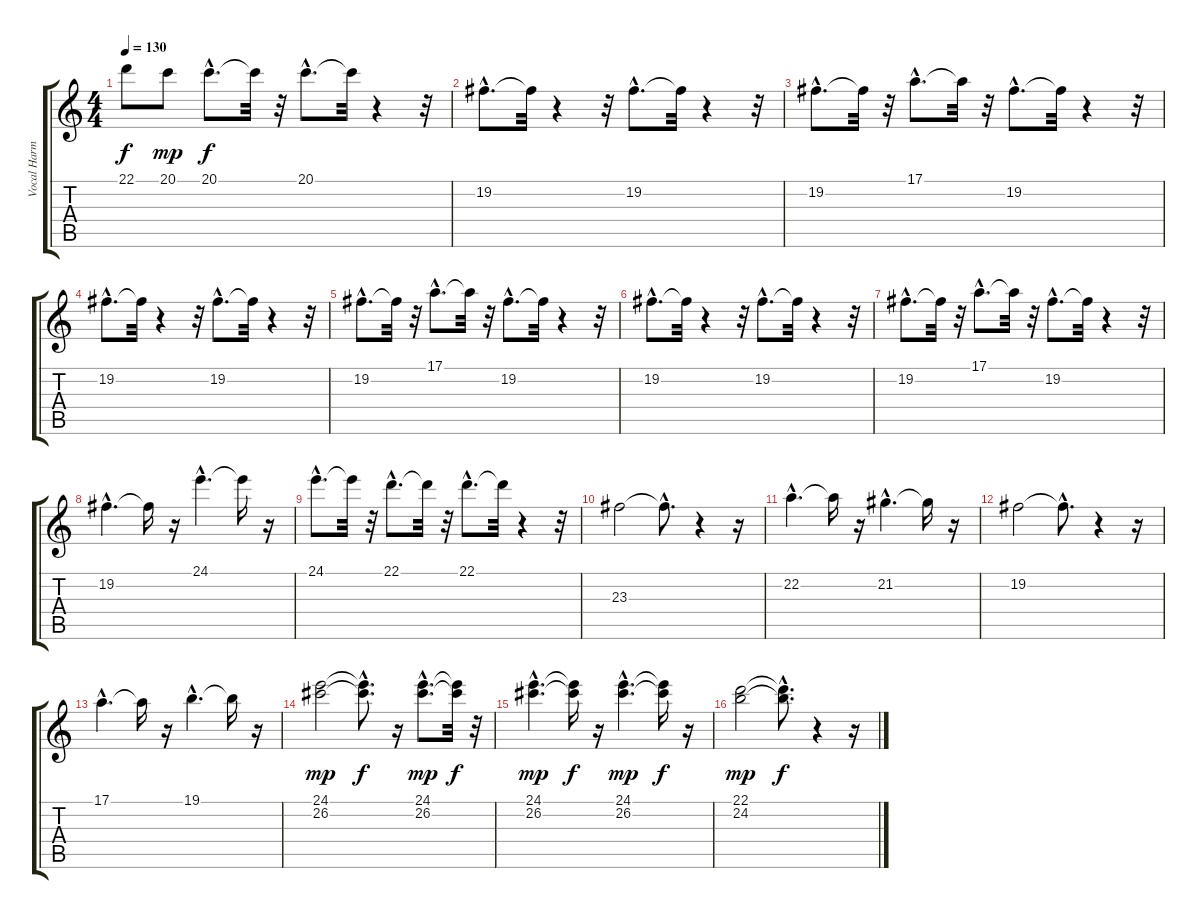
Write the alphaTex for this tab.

\track ("Vocal Harmony" "Vocal Harm") {instrument fx5brightness}
\staff {score tabs}
\tuning (E4 B3 G3 D3 A2 E2) {hide}
\ts (4 4)
\tempo 130
\clef g2
\ks c
22.1.8{dy f} 20.1.8{dy mp} 20.1{hac}.8{d dy f} 20.1{t}.32 r.32 20.1{hac}.8{d} 20.1{t}.32 r.4 r.32 |
19.2{hac}.8{d} 19.2{t}.32 r.4 r.32 19.2{hac}.8{d} 19.2{t}.32 r.4 r.32 |
19.2{hac}.8{d} 19.2{t}.32 r.32 17.1{hac}.8{d} 17.1{t}.32 r.32 19.2{hac}.8{d} 19.2{t}.32 r.4 r.32 |
19.2{hac}.8{d} 19.2{t}.32 r.4 r.32 19.2{hac}.8{d} 19.2{t}.32 r.4 r.32 |
19.2{hac}.8{d} 19.2{t}.32 r.32 17.1{hac}.8{d} 17.1{t}.32 r.32 19.2{hac}.8{d} 19.2{t}.32 r.4 r.32 |
19.2{hac}.8{d} 19.2{t}.32 r.4 r.32 19.2{hac}.8{d} 19.2{t}.32 r.4 r.32 |
19.2{hac}.8{d} 19.2{t}.32 r.32 17.1{hac}.8{d} 17.1{t}.32 r.32 19.2{hac}.8{d} 19.2{t}.32 r.4 r.32 |
19.2{hac}.4{d} 19.2{t}.16 r.16 24.1{hac}.4{d} 24.1{t}.16 r.16 |
24.1{hac}.8{d} 24.1{t}.32 r.32 22.1{hac}.8{d} 22.1{t}.32 r.32 22.1{hac}.8{d} 22.1{t}.32 r.4 r.32 |
23.3.2 23.3{hac t}.8{d} r.4 r.16 |
22.2{hac}.4{d} 22.2{t}.16 r.16 21.2{hac}.4{d} 21.2{t}.16 r.16 |
19.2.2 19.2{hac t}.8{d} r.4 r.16 |
17.1{hac}.4{d} 17.1{t}.16 r.16 19.1{hac}.4{d} 19.1{t}.16 r.16 |
(24.1 26.2).2{dy mp} (24.1{hac t} 26.2{hac t}).8{d dy f} r.16 (24.1{hac} 26.2{hac}).8{d dy mp} (24.1{t} 26.2{t}).32{dy f} r.32 |
(24.1{hac} 26.2{hac}).4{d dy mp} (24.1{t} 26.2{t}).16{dy f} r.16 (24.1{hac} 26.2{hac}).4{d dy mp} (24.1{t} 26.2{t}).16{dy f} r.16 |
(22.1 24.2).2{dy mp} (22.1{hac t} 24.2{hac t}).8{d dy f} r.4 r.16
